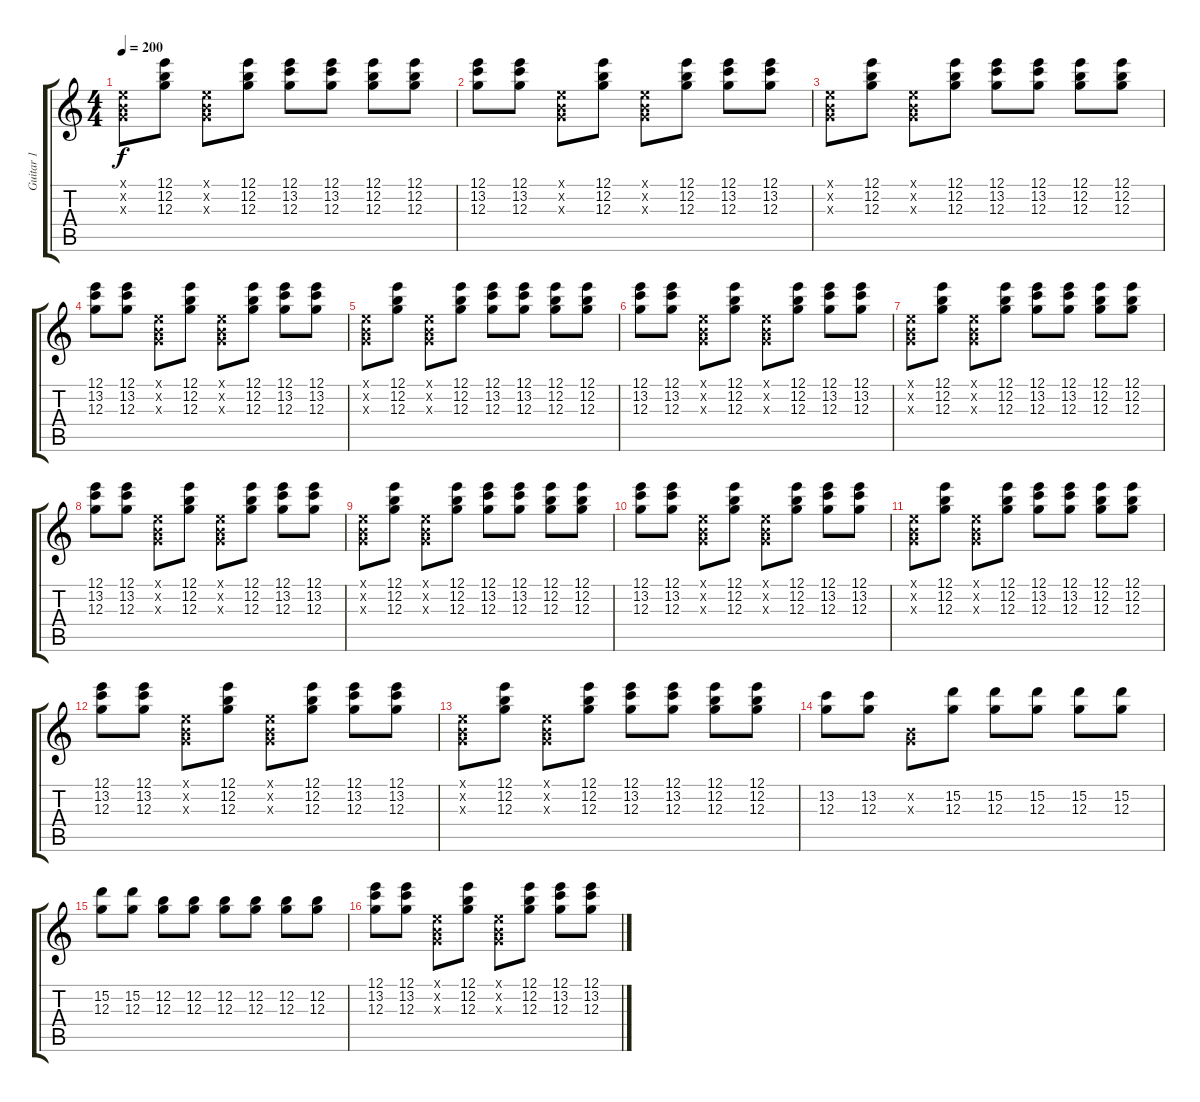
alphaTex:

\track ("Guitar 1" "Guitar 1") {instrument distortionguitar}
\staff {score tabs}
\tuning (E4 B3 G3 D3 A2 E2) {hide}
\ts (4 4)
\tempo 200
\clef g2
\ks c
(0.1{x} 0.2{x} 0.3{x}).8{dy f} (12.1 12.2 12.3).8 (0.1{x} 0.2{x} 0.3{x}).8 (12.1 12.2 12.3).8 (12.1 13.2 12.3).8 (12.1 13.2 12.3).8 (12.1 12.2 12.3).8 (12.1 12.2 12.3).8 |
(12.1 13.2 12.3).8 (12.1 13.2 12.3).8 (0.1{x} 0.2{x} 0.3{x}).8 (12.1 12.2 12.3).8 (0.1{x} 0.2{x} 0.3{x}).8 (12.1 12.2 12.3).8 (12.1 13.2 12.3).8 (12.1 13.2 12.3).8 |
(0.1{x} 0.2{x} 0.3{x}).8 (12.1 12.2 12.3).8 (0.1{x} 0.2{x} 0.3{x}).8 (12.1 12.2 12.3).8 (12.1 13.2 12.3).8 (12.1 13.2 12.3).8 (12.1 12.2 12.3).8 (12.1 12.2 12.3).8 |
(12.1 13.2 12.3).8 (12.1 13.2 12.3).8 (0.1{x} 0.2{x} 0.3{x}).8 (12.1 12.2 12.3).8 (0.1{x} 0.2{x} 0.3{x}).8 (12.1 12.2 12.3).8 (12.1 13.2 12.3).8 (12.1 13.2 12.3).8 |
(0.1{x} 0.2{x} 0.3{x}).8 (12.1 12.2 12.3).8 (0.1{x} 0.2{x} 0.3{x}).8 (12.1 12.2 12.3).8 (12.1 13.2 12.3).8 (12.1 13.2 12.3).8 (12.1 12.2 12.3).8 (12.1 12.2 12.3).8 |
(12.1 13.2 12.3).8 (12.1 13.2 12.3).8 (0.1{x} 0.2{x} 0.3{x}).8 (12.1 12.2 12.3).8 (0.1{x} 0.2{x} 0.3{x}).8 (12.1 12.2 12.3).8 (12.1 13.2 12.3).8 (12.1 13.2 12.3).8 |
(0.1{x} 0.2{x} 0.3{x}).8 (12.1 12.2 12.3).8 (0.1{x} 0.2{x} 0.3{x}).8 (12.1 12.2 12.3).8 (12.1 13.2 12.3).8 (12.1 13.2 12.3).8 (12.1 12.2 12.3).8 (12.1 12.2 12.3).8 |
(12.1 13.2 12.3).8 (12.1 13.2 12.3).8 (0.1{x} 0.2{x} 0.3{x}).8 (12.1 12.2 12.3).8 (0.1{x} 0.2{x} 0.3{x}).8 (12.1 12.2 12.3).8 (12.1 13.2 12.3).8 (12.1 13.2 12.3).8 |
(0.1{x} 0.2{x} 0.3{x}).8 (12.1 12.2 12.3).8 (0.1{x} 0.2{x} 0.3{x}).8 (12.1 12.2 12.3).8 (12.1 13.2 12.3).8 (12.1 13.2 12.3).8 (12.1 12.2 12.3).8 (12.1 12.2 12.3).8 |
(12.1 13.2 12.3).8 (12.1 13.2 12.3).8 (0.1{x} 0.2{x} 0.3{x}).8 (12.1 12.2 12.3).8 (0.1{x} 0.2{x} 0.3{x}).8 (12.1 12.2 12.3).8 (12.1 13.2 12.3).8 (12.1 13.2 12.3).8 |
(0.1{x} 0.2{x} 0.3{x}).8 (12.1 12.2 12.3).8 (0.1{x} 0.2{x} 0.3{x}).8 (12.1 12.2 12.3).8 (12.1 13.2 12.3).8 (12.1 13.2 12.3).8 (12.1 12.2 12.3).8 (12.1 12.2 12.3).8 |
(12.1 13.2 12.3).8 (12.1 13.2 12.3).8 (0.1{x} 0.2{x} 0.3{x}).8 (12.1 12.2 12.3).8 (0.1{x} 0.2{x} 0.3{x}).8 (12.1 12.2 12.3).8 (12.1 13.2 12.3).8 (12.1 13.2 12.3).8 |
(0.1{x} 0.2{x} 0.3{x}).8 (12.1 12.2 12.3).8 (0.1{x} 0.2{x} 0.3{x}).8 (12.1 12.2 12.3).8 (12.1 13.2 12.3).8 (12.1 13.2 12.3).8 (12.1 12.2 12.3).8 (12.1 12.2 12.3).8 |
(13.2 12.3).8 (13.2 12.3).8 (0.2{x} 0.3{x}).8 (15.2 12.3).8 (15.2 12.3).8 (15.2 12.3).8 (15.2 12.3).8 (15.2 12.3).8 |
(15.2 12.3).8 (15.2 12.3).8 (12.2 12.3).8 (12.2 12.3).8 (12.2 12.3).8 (12.2 12.3).8 (12.2 12.3).8 (12.2 12.3).8 |
(12.1 13.2 12.3).8 (12.1 13.2 12.3).8 (0.1{x} 0.2{x} 0.3{x}).8 (12.1 12.2 12.3).8 (0.1{x} 0.2{x} 0.3{x}).8 (12.1 12.2 12.3).8 (12.1 13.2 12.3).8 (12.1 13.2 12.3).8
